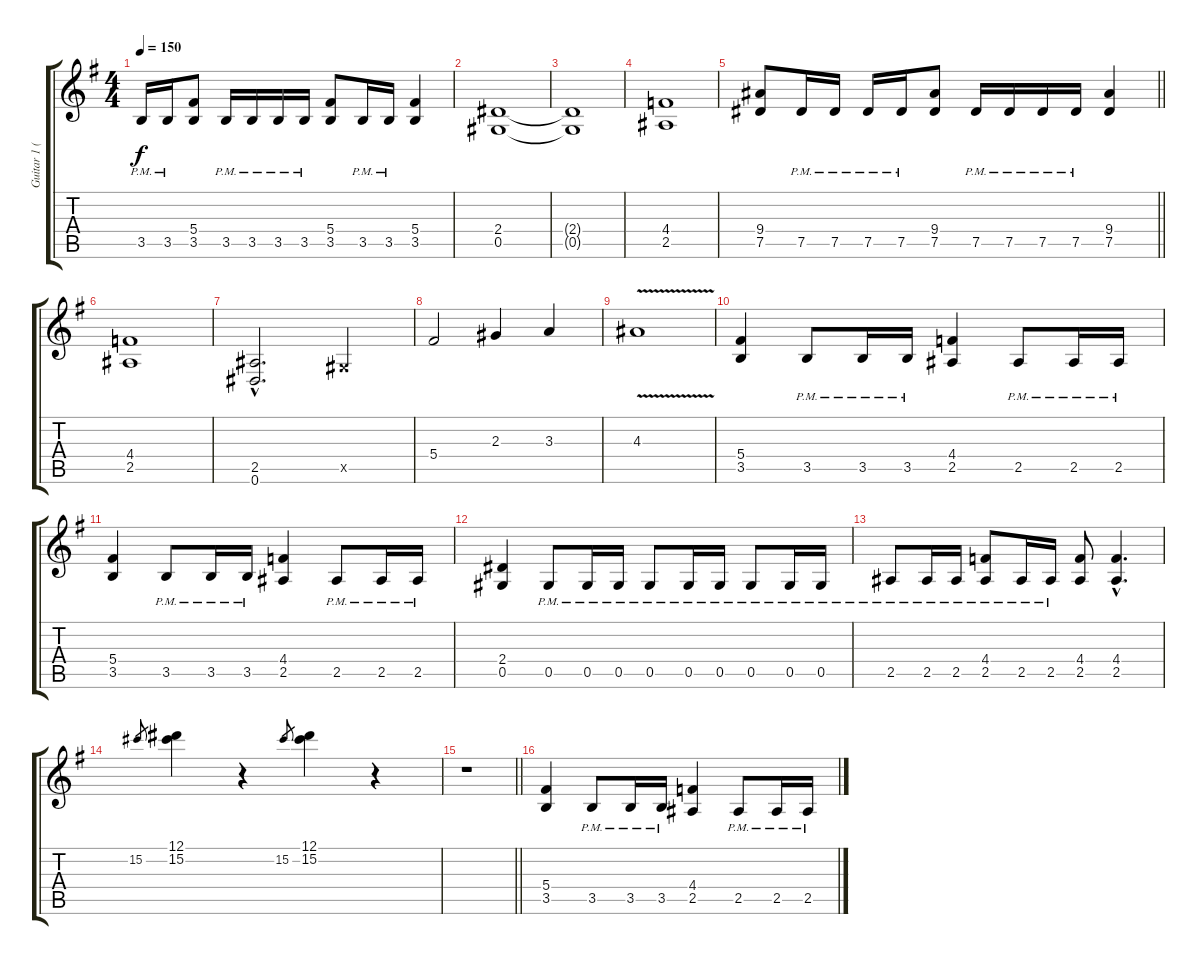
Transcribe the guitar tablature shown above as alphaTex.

\track ("Guitar 1 (SheJa)" "Guitar 1 (") {instrument distortionguitar}
\staff {score tabs}
\tuning (Eb4 Bb3 Gb3 Db3 Ab2 Eb2) {hide}
\ts (4 4)
\tempo 150
\clef g2
\ks g
3.5{pm}.16{dy f} 3.5{pm}.16 (5.4 3.5).8 3.5{pm}.16 3.5{pm}.16 3.5{pm}.16 3.5{pm}.16 (5.4 3.5).8 3.5{pm}.16 3.5{pm}.16 (5.4 3.5).4 |
(2.4 0.5).1 |
(2.4{t} 0.5{t}).1 |
(4.4 2.5).1 |
\barLineRight lightlight
(9.4 7.5).8 7.5{pm}.16 7.5{pm}.16 7.5{pm}.16 7.5{pm}.16 (9.4 7.5).8 7.5{pm}.16 7.5{pm}.16 7.5{pm}.16 7.5{pm}.16 (9.4 7.5).4 |
(4.4 2.5).1 |
(2.5{hac} 0.6{hac}).2{d} 0.5{x}.4 |
5.4.2 2.3.4 3.3.4 |
4.3{v}.1 |
(5.4 3.5).4 3.5{pm}.8 3.5{pm}.16 3.5{pm}.16 (4.4 2.5).4 2.5{pm}.8 2.5{pm}.16 2.5{pm}.16 |
(5.4 3.5).4 3.5{pm}.8 3.5{pm}.16 3.5{pm}.16 (4.4 2.5).4 2.5{pm}.8 2.5{pm}.16 2.5{pm}.16 |
(2.4 0.5).4 0.5{pm}.8 0.5{pm}.16 0.5{pm}.16 0.5{pm}.8 0.5{pm}.16 0.5{pm}.16 0.5{pm}.8 0.5{pm}.16 0.5{pm}.16 |
2.5{pm}.8 2.5{pm}.16 2.5{pm}.16 (4.4{pm} 2.5{pm}).8 2.5{pm}.16 2.5{pm}.16 (4.4 2.5).8 (4.4{hac} 2.5{hac}).4{d} |
15.2.8{gr} (12.1 15.2).4 r.4 15.2.8{gr} (12.1 15.2).4 r.4 |
\barLineRight lightlight
r.1 |
(5.4 3.5).4 3.5{pm}.8 3.5{pm}.16 3.5{pm}.16 (4.4 2.5).4 2.5{pm}.8 2.5{pm}.16 2.5{pm}.16
